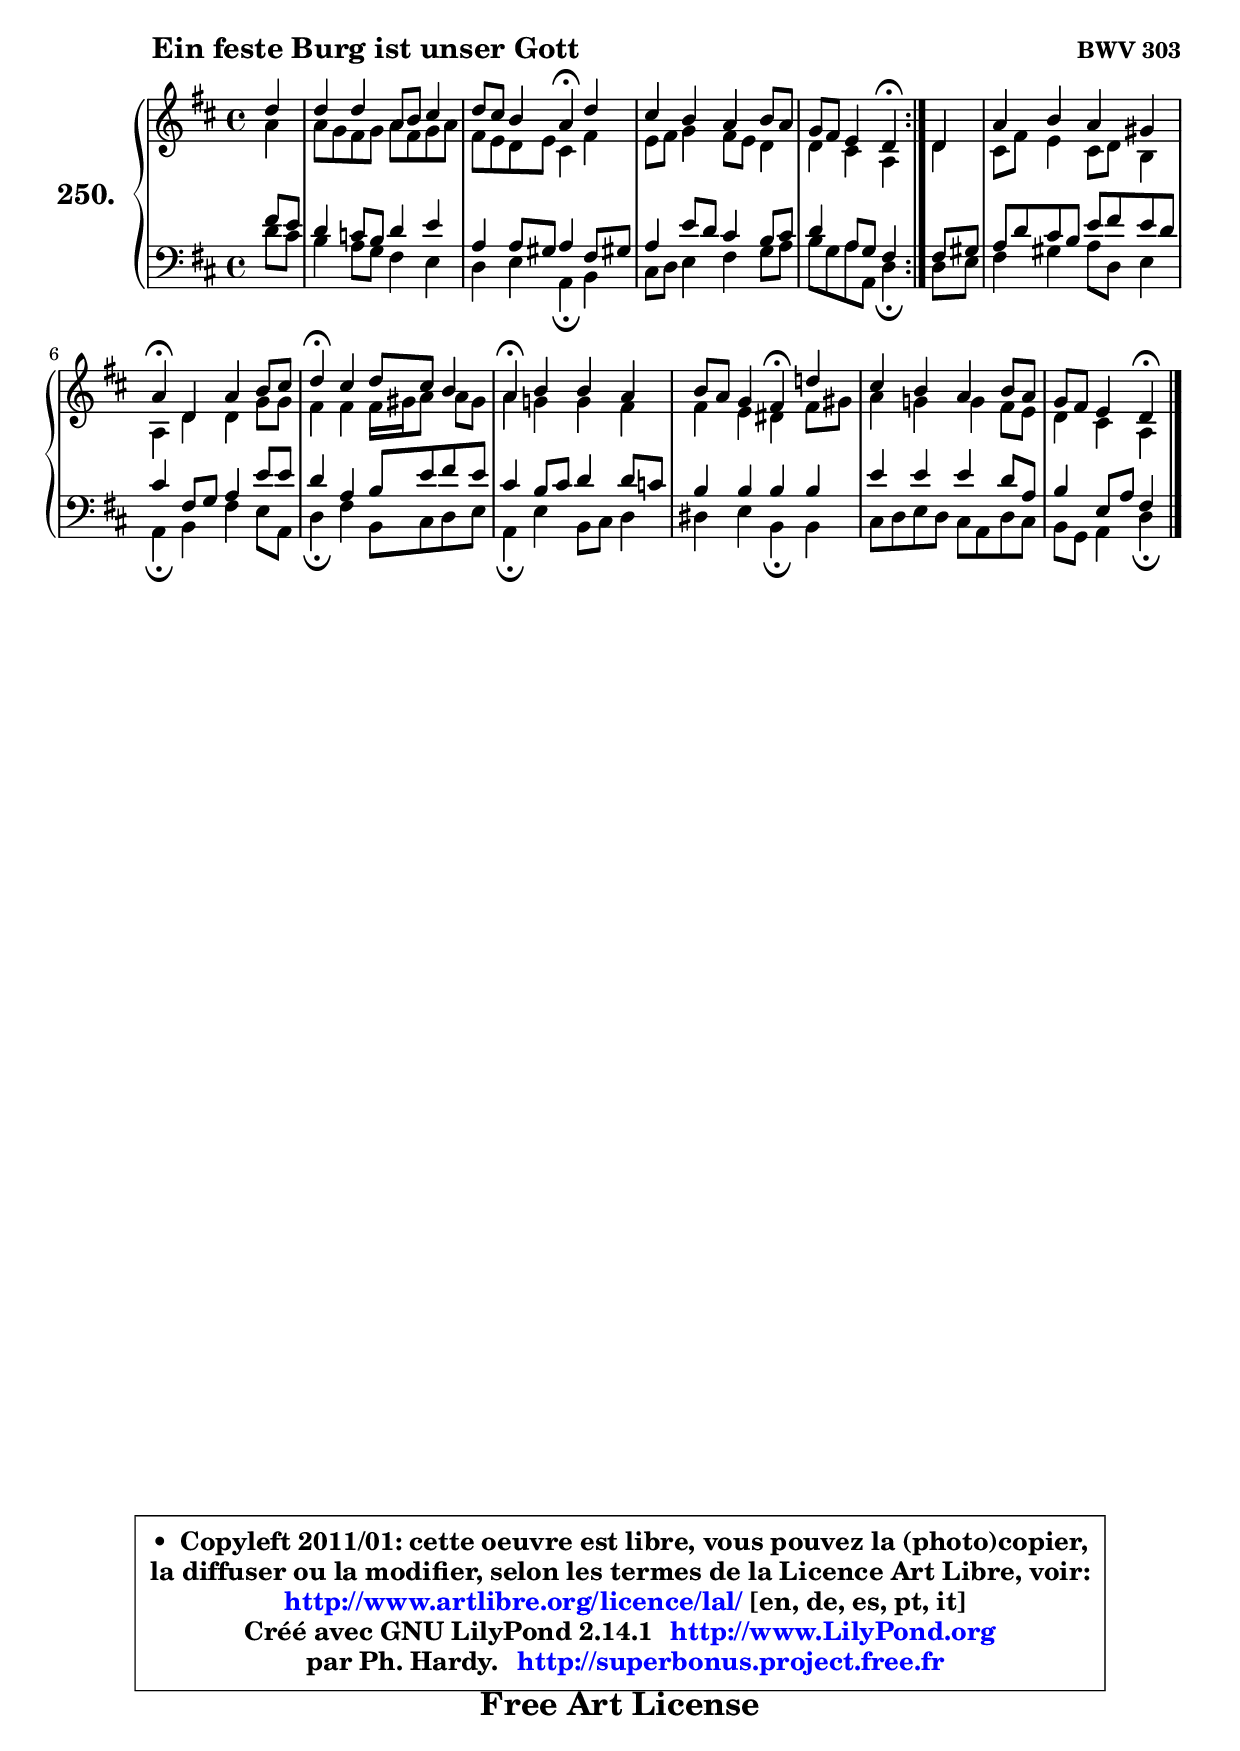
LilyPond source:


\version "2.14.1"

    \paper {
%	system-system-spacing #'padding = #0.1
%	score-system-spacing #'padding = #0.1
%	ragged-bottom = ##f
%	ragged-last-bottom = ##f
	}

    \header {
      opus = \markup { \bold "BWV 303" }
      piece = \markup { \hspace #9 \fontsize #2 \bold "Ein feste Burg ist unser Gott" }
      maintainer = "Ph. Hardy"
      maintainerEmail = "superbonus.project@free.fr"
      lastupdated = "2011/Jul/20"
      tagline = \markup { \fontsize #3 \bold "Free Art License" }
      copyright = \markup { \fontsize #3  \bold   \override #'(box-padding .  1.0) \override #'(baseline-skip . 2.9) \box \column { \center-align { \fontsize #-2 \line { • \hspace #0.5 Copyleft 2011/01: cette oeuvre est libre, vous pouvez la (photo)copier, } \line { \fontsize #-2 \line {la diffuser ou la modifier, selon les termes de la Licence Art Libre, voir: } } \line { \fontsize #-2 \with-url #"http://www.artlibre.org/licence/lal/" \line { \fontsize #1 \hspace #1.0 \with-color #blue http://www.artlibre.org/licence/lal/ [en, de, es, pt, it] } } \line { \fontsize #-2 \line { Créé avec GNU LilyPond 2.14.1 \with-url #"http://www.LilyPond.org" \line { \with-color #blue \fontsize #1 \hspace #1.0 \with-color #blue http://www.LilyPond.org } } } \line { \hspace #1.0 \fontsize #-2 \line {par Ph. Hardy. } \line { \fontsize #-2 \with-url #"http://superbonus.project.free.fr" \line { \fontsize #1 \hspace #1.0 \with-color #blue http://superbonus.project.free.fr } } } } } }

	  }

  guidemidi = {
	\repeat volta 2 {
        r4 |
        R1 |
        r2 \tempo 4 = 30 r4 \tempo 4 = 78 r4 |
        R1 |
        r2 \tempo 4 = 30 r4 \tempo 4 = 78 } %fin du repeat
        r4 |
        R1 |
        \tempo 4 = 30 r4 \tempo 4 = 78 r2. |
        \tempo 4 = 30 r4 \tempo 4 = 78 r2. |
        \tempo 4 = 30 r4 \tempo 4 = 78 r2. |
        r2 \tempo 4 = 30 r4 \tempo 4 = 78 r4 |
        R1 |
        r2 \tempo 4 = 30 r4 
	}

  upper = {
	\time 4/4
	\key d \major
	\clef treble
	\partial 4
	\voiceOne
	<< { 
	% SOPRANO
	\set Voice.midiInstrument = "acoustic grand"
	\relative c'' {
	\repeat volta 2 {
        d4 |
        d4 d a8 b cis4 |
        d8 cis b4 a\fermata d4 |
        cis4 b a b8 a |
        g8 fis e4 d\fermata } %fin du repeat
        d4 |
        a'4 b a gis |
        a4\fermata d, a' b8 cis |
        d4\fermata cis d8 cis b4 |
        a4\fermata b b a |
        b8 a g4 fis\fermata d'! |
        cis4 b a b8 a |
        g8 fis e4 d4\fermata
        \bar "|."
	} % fin de relative
	}

	\context Voice="1" { \voiceTwo 
	% ALTO
	\set Voice.midiInstrument = "acoustic grand"
	\relative c'' {
	\repeat volta 2 {
        a4 |
        a8 g fis g a8 fis g a |
        fis8 e d e cis4 fis |
        e8 fis g4 fis8 e d4 |
        d4 cis a } %fin du repeat
        d4 |
        cis8 fis e4 cis8 d b4 |
        a4 d d g8 g |
        fis4 fis fis16 gis a8 a gis |
        a4 g! g fis |
        fis4 e dis fis8 gis |
        a4 g! g fis8 e |
        d4 cis a4
        \bar "|."
	} % fin de relative
	\oneVoice
	} >>
	}

    lower = {
	\time 4/4
	\key d \major
	\clef bass
	\partial 4
	\voiceOne
	<< { 
	% TENOR
	\set Voice.midiInstrument = "acoustic grand"
	\relative c' {
	\repeat volta 2 {
        fis8 e |
        d4 c8 b d4 e |
        a,4 a8 gis a4 fis8 gis! |
        a4 e'8 d cis4 b8 cis |
        d4 a8 g fis4 } %fin du repeat
        fis8 gis |
        a8 d cis b e8 fis e d |
        cis4 fis,8 g a4 e'8 e |
        d4 a b8 e fis e |
        cis4 b8 cis d4 d8 c |
        b4 b b b |
        e4 e e d8 a |
        b4 e,8 a fis4
        \bar "|."
	} % fin de relative
	}
	\context Voice="1" { \voiceTwo 
	% BASS
	\set Voice.midiInstrument = "acoustic grand"
	\relative c' {
	\repeat volta 2 {
        d8 cis |
        b4 a8 g fis4 e |
        d4 e a,\fermata b4 |
        cis8 d e4 fis g8 a |
        b8 g a a, d4\fermata } %fin du repeat
        d8 e |
        fis4 gis a8 d, e4 |
        a,4\fermata b fis' e8 a, |
        d4\fermata fis b,8 cis d e |
        a,4\fermata e' b8 cis d4 |
        dis4 e b\fermata b |
        cis8 d e d cis a d cis |
        b8 g a4 d4\fermata
        \bar "|."
	} % fin de relative
	\oneVoice
	} >>
	}


    \score { 

	\new PianoStaff <<
	\set PianoStaff.instrumentName = \markup { \bold \huge "250." }
	\new Staff = "upper" \upper
	\new Staff = "lower" \lower
	>>

    \layout {
%	ragged-last = ##f
	   }

         } % fin de score

  \score {
    \unfoldRepeats { << \guidemidi \upper \lower >> }
    \midi {
    \context {
     \Staff
      \remove "Staff_performer"
               }

     \context {
      \Voice
       \consists "Staff_performer"
                }

     \context { 
      \Score
      tempoWholesPerMinute = #(ly:make-moment 78 4)
		}
	    }
	}

